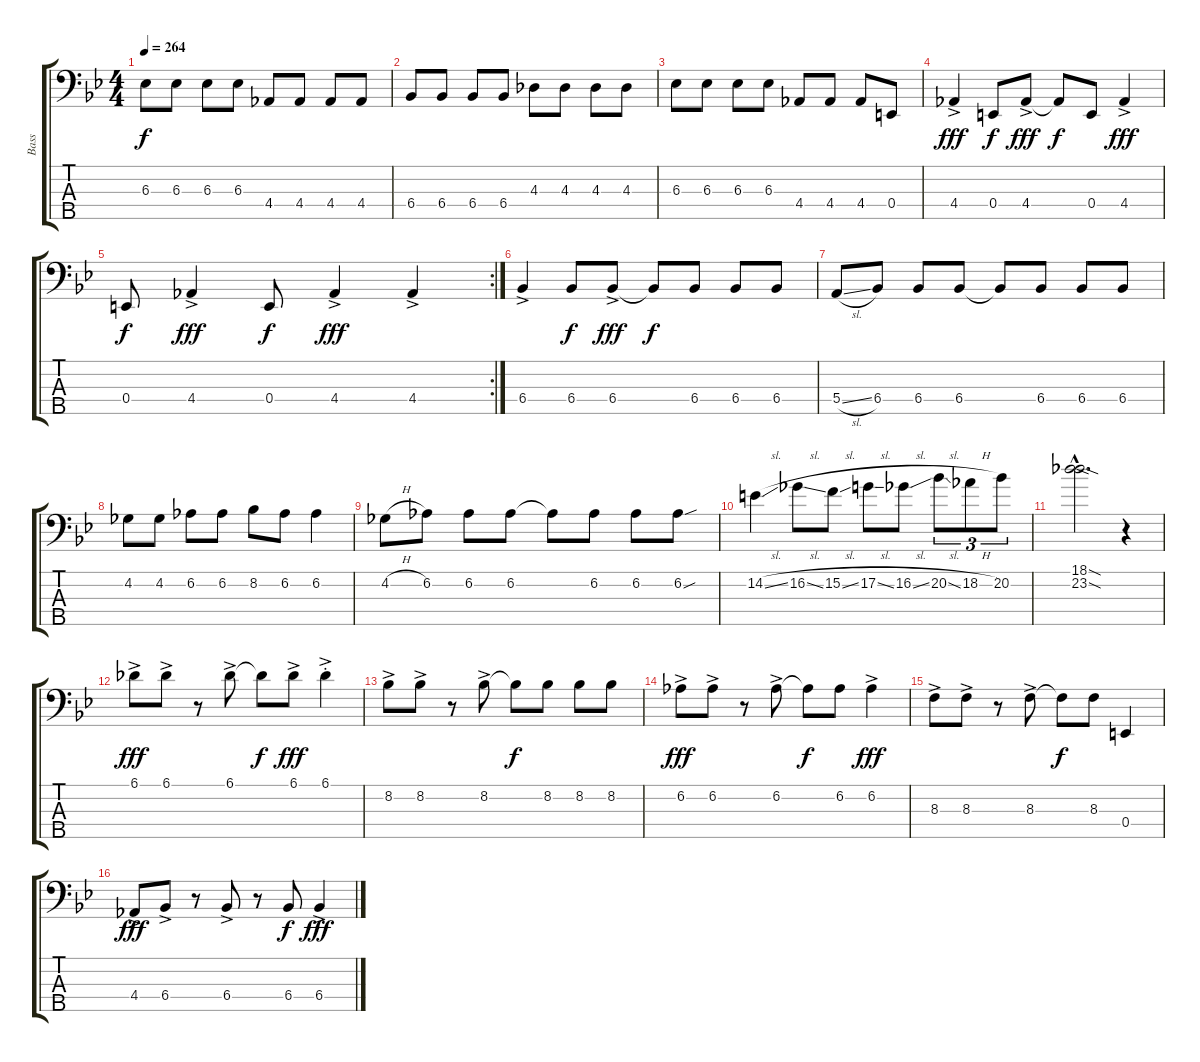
\track ("Bass" "Bass") {instrument electricbasspick}
\staff {score tabs}
\tuning (G2 D2 A1 E1 B0) {hide}
\ts (4 4)
\tempo 264
\clef f4
\ks gminor
6.3.8{dy f} 6.3.8 6.3.8 6.3.8 4.4.8 4.4.8 4.4.8 4.4.8 |
6.4.8 6.4.8 6.4.8 6.4.8 4.3.8 4.3.8 4.3.8 4.3.8 |
6.3.8 6.3.8 6.3.8 6.3.8 4.4.8 4.4.8 4.4.8 0.4.8 |
4.4{ac}.4{dy fff} 0.4.8{dy f} 4.4{ac}.8{dy fff} 4.4{t}.8{dy f} 0.4.8 4.4{ac}.4{dy fff} |
\rc 2
0.4.8{dy f} 4.4{ac}.4{dy fff} 0.4.8{dy f} 4.4{ac}.4{dy fff} 4.4{ac}.4 |
6.4{ac}.4{instrument slapbass1} 6.4.8{dy f} 6.4{ac}.8{dy fff} 6.4{t}.8{dy f} 6.4.8 6.4.8 6.4.8 |
5.4{sl}.8 6.4.8 6.4.8 6.4.8 6.4{t}.8 6.4.8 6.4.8 6.4.8 |
4.2.8 4.2.8 6.2.8 6.2.8 8.2.8 6.2.8 6.2.4 |
4.2{h}.8 6.2.8 6.2.8 6.2.8 6.2{t}.8 6.2.8 6.2.8 6.2{sou}.8 |
14.2{sl}.4 16.2{sl}.8 15.2{sl}.8 17.2{sl}.8 16.2{sl}.8 20.2{sl}.8{tu (3 2)} 18.2{h}.8{tu (3 2)} 20.2.8{tu (3 2)} |
(18.1{sod hac} 23.2{sod hac}).2{d} r.4 |
6.1{ac}.8{dy fff} 6.1{ac}.8 r.8 6.1{ac}.8 6.1{t}.8{dy f} 6.1{ac}.8{dy fff} 6.1{ac st}.4 |
8.2{ac}.8 8.2{ac}.8 r.8 8.2{ac}.8 8.2{t}.8{dy f} 8.2.8 8.2.8 8.2.8 |
6.2{ac}.8{dy fff} 6.2{ac}.8 r.8 6.2{ac}.8 6.2{t}.8{dy f} 6.2.8 6.2{ac}.4{dy fff} |
8.3{ac}.8 8.3{ac}.8 r.8 8.3{ac}.8 8.3{t}.8{dy f} 8.3.8 0.4.4 |
4.4{ac}.8{dy fff} 6.4{ac}.8 r.8 6.4{ac}.8 r.8 6.4.8{dy f} 6.4{ac}.4{dy fff}
